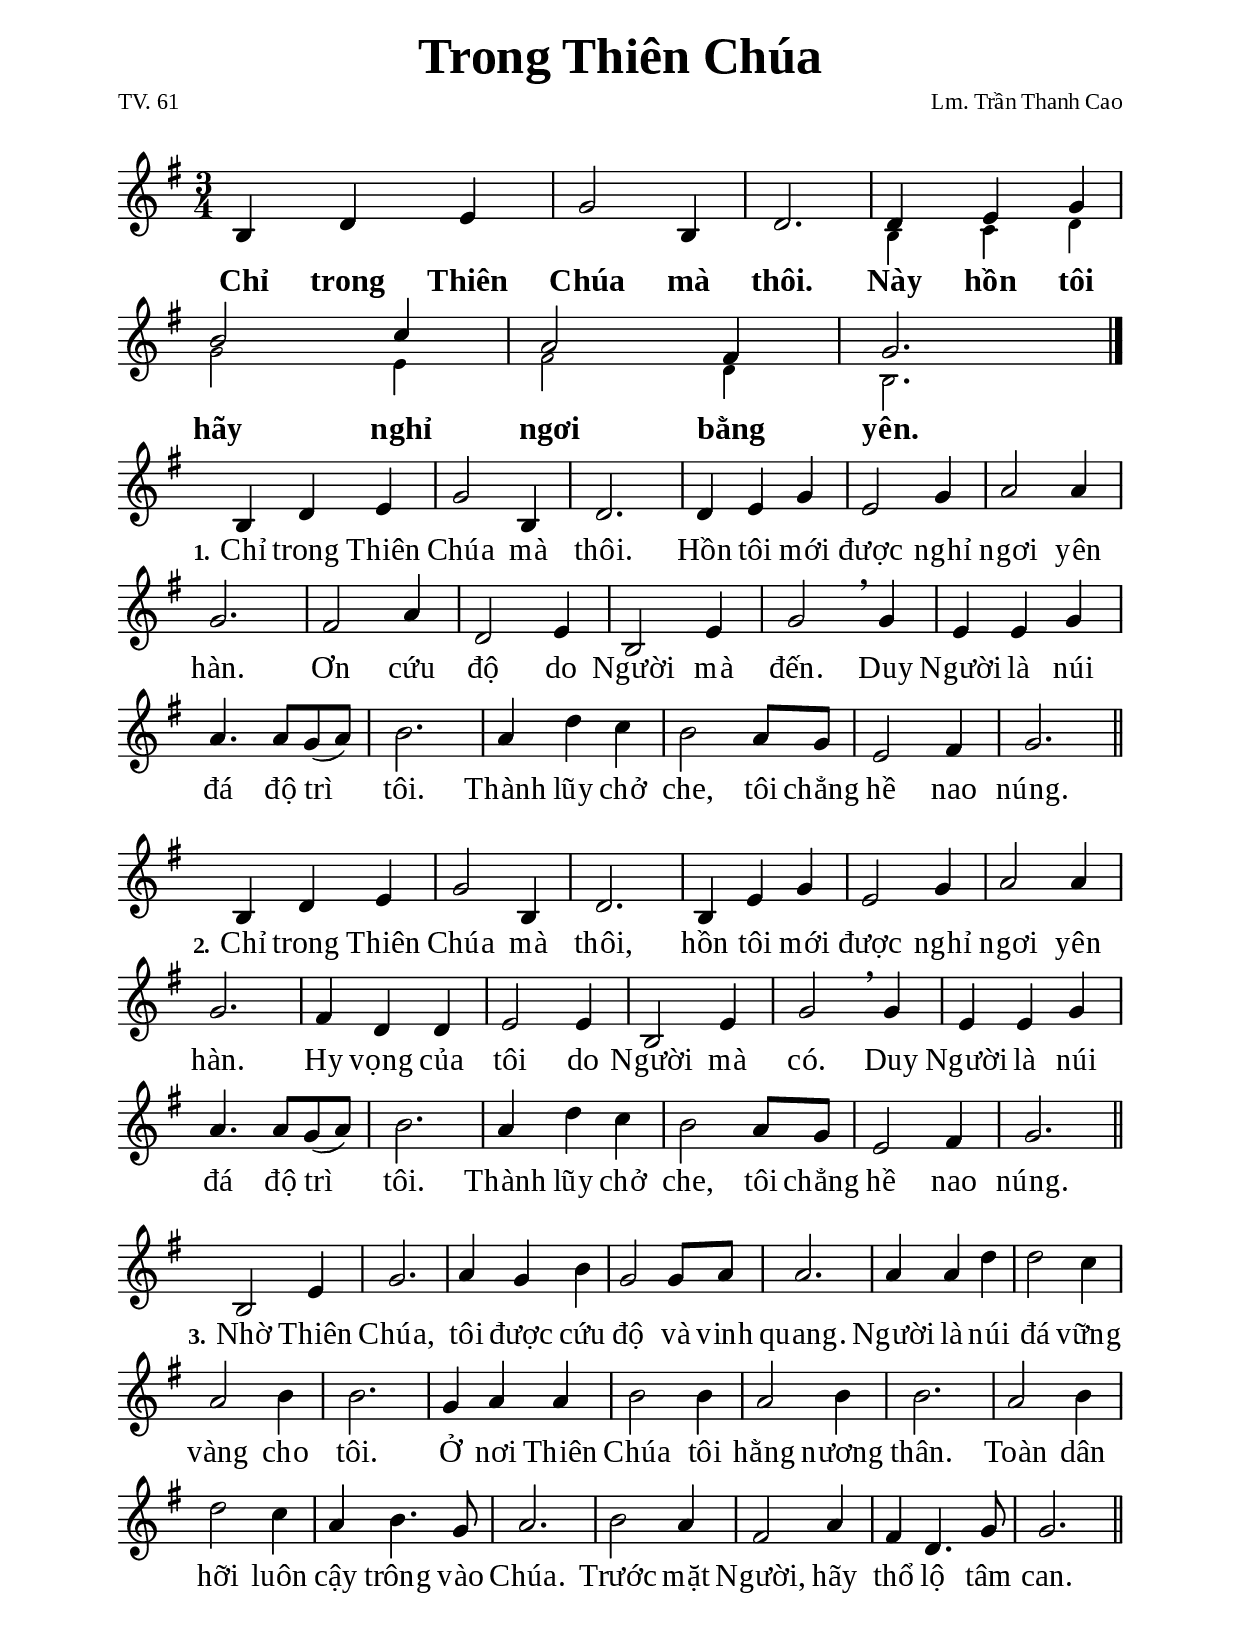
% Cài đặt chung
\version "2.20.0"
\include "english.ly"

\header {
  title = \markup { \fontsize #3 "Trong Thiên Chúa" }
  poet = "TV. 61"
  composer = "Lm. Trần Thanh Cao"
  arranger = " "
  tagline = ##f
}

\paper {
  #(set-paper-size "a4")
  top-margin = 15\mm
  bottom-margin = 15\mm
  left-margin = 20\mm
  right-margin = 20\mm
  indent = #0
  #(define fonts
    (make-pango-font-tree
      "Liberation Serif"
      "Liberation Serif"
      "Liberation Serif"
      (/ 20 20)))
  page-count = #1
}

% Nhạc điệp khúc
nhacDiepKhucSop = \relative c' {
  b4 d e |
  g2 b,4 |
  d2. |
  d4 e g |
  b2 c4 |
  a2 fs4 |
  g2. \bar "|."
}

nhacDiepKhucBas = \relative c' {
  \skip 2.
  \skip 2.
  \skip 2.
  b4 c d |
  g2 e4 |
  fs2 d4 |
  b2.
}

% Nhạc phiên khúc
nhacPhienKhucMot = \relative c' {
  b4 d e |
  g2 b,4 |
  d2. |
  d4 e g |
  e2 g4 |
  a2 a4 |
  g2. |
  fs2 a4 |
  d,2 e4 |
  b2 e4 |
  g2 \breathe g4 |
  e4 e g |
  a4. a8 g (a) |
  b2. |
  a4 d c |
  b2 a8 g |
  e2 fs4 |
  g2. \bar "||"
}

nhacPhienKhucHai = \relative c' {
  b4 d e |
  g2 b,4 |
  d2. |
  b4 e g |
  e2 g4 |
  a2 a4 |
  g2. |
  fs4 d d |
  e2 e4 |
  b2 e4 |
  g2 \breathe g4 |
  e4 e g |
  a4. a8 g (a) |
  b2. |
  a4 d c |
  b2 a8 g |
  e2 fs4 |
  g2. \bar "||"
}

nhacPhienKhucBa = \relative c' {
  b2 e4 |
  g2. |
  a4 g b |
  g2 g8 a |
  a2. |
  a4 a d |
  d2 c4 |
  a2 b4 |
  b2. |
  g4 a a |
  b2 b4 |
  a2 b4 |
  b2. |
  a2 b4 |
  d2 c4 |
  a b4. g8 |
  a2. |
  b2 a4 |
  fs2 a4 |
  fs d4. g8 |
  g2. \bar "||"
}

% Lời điệp khúc
loiDiepKhuc = \lyricmode {
  Chỉ trong Thiên Chúa mà thôi.
  Này hồn tôi hãy nghỉ ngơi bằng yên.
}

% Lời phiên khúc
loiPhienKhucMot = \lyricmode {
  \set stanza = #"1."
  Chỉ trong Thiên Chúa mà thôi.
  Hồn tôi mới được nghỉ ngơi yên hàn.
  Ơn cứu độ do Người mà đến.
  Duy Người là núi đá độ trì tôi.
  Thành lũy chở che, tôi chẳng hề nao núng.
}

loiPhienKhucHai = \lyricmode {
  \set stanza = #"2."
  Chỉ trong Thiên Chúa mà thôi,
  hồn tôi mới được nghỉ ngơi yên hàn.
  Hy vọng của tôi do Người mà có.
  Duy Người là núi đá độ trì tôi.
  Thành lũy chở che, tôi chẳng hề nao núng.
}

loiPhienKhucBa = \lyricmode {
  \set stanza = #"3."
  Nhờ Thiên Chúa, tôi được cứu độ và vinh quang.
  Người là núi đá vững vàng cho tôi.
  Ở nơi Thiên Chúa tôi hằng nương thân.
  Toàn dân hỡi luôn cậy trông vào Chúa.
  Trước mặt Người, hãy thổ lộ tâm can.
}


% Dàn trang
\score {
  \new ChoirStaff <<
    \new Staff = diepKhuc \with {
        \consists "Merge_rests_engraver"
        \magnifyStaff #(magstep +1)
      }
      <<
      \new Voice = beSop {
        \voiceOne \key g \major \time 3/4 \nhacDiepKhucSop
      }
      \new Voice = beBas {
        \override NoteHead.font-size = #-2
        \voiceTwo \key g \major \time 3/4 \nhacDiepKhucBas
      }
    >>
    \new Lyrics \lyricsto beSop \loiDiepKhuc
  >>
  \layout {
    \override Lyrics.LyricText.font-series = #'bold
    \override Lyrics.LyricText.font-size = #+3
    \override Lyrics.LyricSpace.minimum-distance = #4.0
    \override Score.BarNumber.break-visibility = ##(#f #f #f)
  }
}

\score {
  \new ChoirStaff <<
    \new Staff = phienKhuc \with {
        \magnifyStaff #(magstep +1)
      }
      <<
      \new Voice = beSop {
        \key g \major \time 3/4 \nhacPhienKhucMot
      }
    >>
    \new Lyrics \lyricsto beSop \loiPhienKhucMot
  >>
  \layout {
    \override Staff.TimeSignature.transparent = ##t
    \override Lyrics.LyricText.font-size = #+3
    \override Lyrics.LyricSpace.minimum-distance = #0.5
    \override Score.BarNumber.break-visibility = ##(#f #f #f)
  }
}

\score {
  \new ChoirStaff <<
    \new Staff = phienKhuc \with {
        \magnifyStaff #(magstep +1)
      }
      <<
      \new Voice = beSop {
        \key g \major \time 3/4 \nhacPhienKhucHai
      }
    >>
    \new Lyrics \lyricsto beSop \loiPhienKhucHai
  >>
  \layout {
    \override Staff.TimeSignature.transparent = ##t
    \override Lyrics.LyricText.font-size = #+3
    \override Lyrics.LyricSpace.minimum-distance = #0.5
    \override Score.BarNumber.break-visibility = ##(#f #f #f)
  }
}

\score {
  \new ChoirStaff <<
    \new Staff = phienKhuc \with {
        \magnifyStaff #(magstep +1)
      }
      <<
      \new Voice = beSop {
        \key g \major \time 3/4 \nhacPhienKhucBa
      }
    >>
    \new Lyrics \lyricsto beSop \loiPhienKhucBa
  >>
  \layout {
    \override Staff.TimeSignature.transparent = ##t
    \override Lyrics.LyricText.font-size = #+3
    \override Lyrics.LyricSpace.minimum-distance = #0.5
    \override Score.BarNumber.break-visibility = ##(#f #f #f)
  }
}
